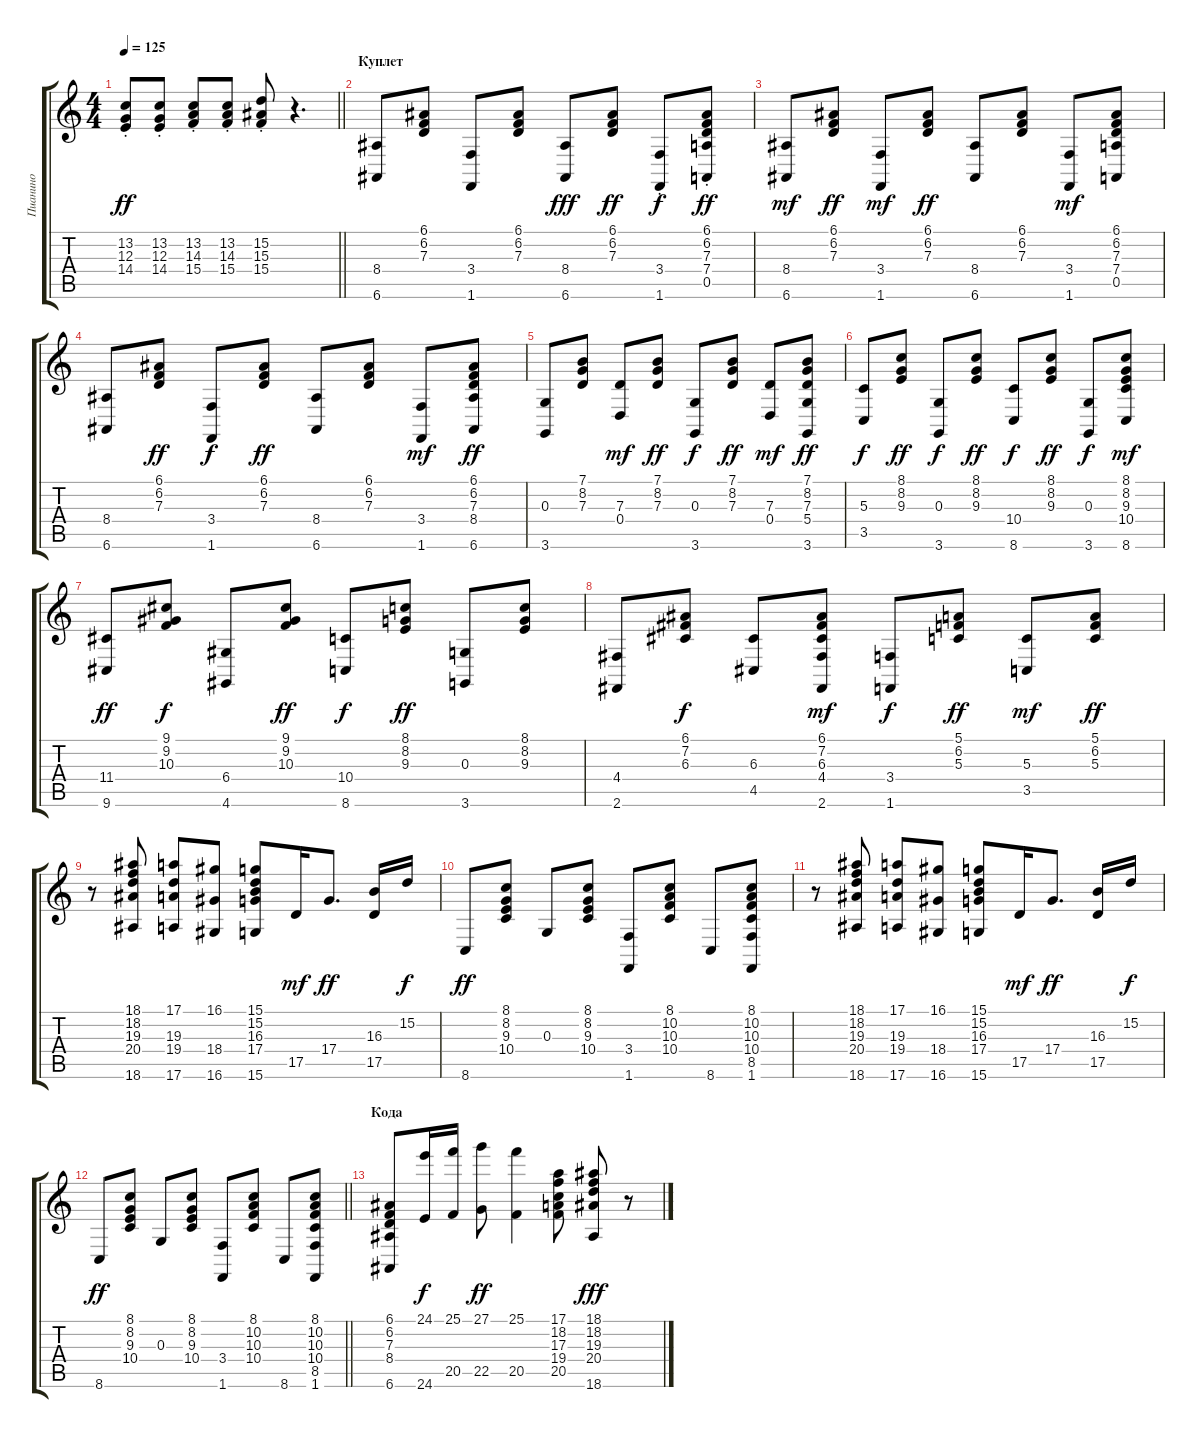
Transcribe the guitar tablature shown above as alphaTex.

\track ("Пианино" "Пианино") {instrument brightacousticpiano}
\staff {score tabs}
\tuning (E4 B3 G3 D3 A2 E2) {hide}
\ts (4 4)
\tempo 125
\clef g2
\barLineRight lightlight
\ks c
(13.2{st} 12.3{st} 14.4{st}).8{dy ff} (13.2{st} 12.3{st} 14.4{st}).8 (13.2{st} 14.3{st} 15.4{st}).8 (13.2{st} 14.3{st} 15.4{st}).8 (15.2{st} 15.3{st} 15.4{st}).8 r.4{d} |
\section ("" "Куплет")
(8.4 6.6).8 (6.1 6.2 7.3).8 (3.4 1.6).8 (6.1 6.2 7.3).8 (8.4 6.6).8{dy fff} (6.1 6.2 7.3).8{dy ff} (3.4{st} 1.6{st}).8{dy f} (6.1{st} 6.2{st} 7.3{st} 7.4{st} 0.5{st}).8{dy ff} |
(8.4 6.6).8{dy mf} (6.1 6.2 7.3).8{dy ff} (3.4 1.6).8{dy mf} (6.1 6.2 7.3).8{dy ff} (8.4 6.6).8 (6.1 6.2 7.3).8 (3.4 1.6).8{dy mf} (6.1 6.2 7.3 7.4 0.5).8 |
(8.4 6.6).8 (6.1 6.2 7.3).8{dy ff} (3.4 1.6).8{dy f} (6.1 6.2 7.3).8{dy ff} (8.4 6.6).8 (6.1 6.2 7.3).8 (3.4 1.6).8{dy mf} (6.1 6.2 7.3 8.4 6.6).8{dy ff} |
(0.3 3.6).8 (7.1 8.2 7.3).8 (7.3 0.4).8{dy mf} (7.1 8.2 7.3).8{dy ff} (0.3 3.6).8{dy f} (7.1 8.2 7.3).8{dy ff} (7.3 0.4).8{dy mf} (7.1 8.2 7.3 5.4 3.6).8{dy ff} |
(5.3 3.5).8{dy f} (8.1 8.2 9.3).8{dy ff} (0.3 3.6).8{dy f} (8.1 8.2 9.3).8{dy ff} (10.4 8.6).8{dy f} (8.1 8.2 9.3).8{dy ff} (0.3 3.6).8{dy f} (8.1 8.2 9.3 10.4 8.6).8{dy mf} |
(11.4 9.6).8{dy ff} (9.1 9.2 10.3).8{dy f} (6.4 4.6).8 (9.1 9.2 10.3).8{dy ff} (10.4 8.6).8{dy f} (8.1 8.2 9.3).8{dy ff} (0.3 3.6).8 (8.1 8.2 9.3).8 |
(4.4 2.6).8 (6.1 7.2 6.3).8{dy f} (6.3 4.5).8 (6.1 7.2 6.3 4.4 2.6).8{dy mf} (3.4 1.6).8{dy f} (5.1 6.2 5.3).8{dy ff} (5.3 3.5).8{dy mf} (5.1 6.2 5.3).8{dy ff} |
r.8 (18.1 18.2 19.3 20.4 18.6).8 (17.1 19.3 19.4 17.6).8 (16.1 18.4 16.6).8 (15.1 15.2 16.3 17.4 15.6).8 17.5.16{dy mf} 17.4.8{d dy ff} (16.3 17.5).16 15.2.16{dy f} |
8.6.8{dy ff} (8.1 8.2 9.3 10.4).8 0.3.8 (8.1 8.2 9.3 10.4).8 (3.4 1.6).8 (8.1 10.2 10.3 10.4).8 8.6.8 (8.1 10.2 10.3 10.4 8.5 1.6).8 |
r.8 (18.1 18.2 19.3 20.4 18.6).8 (17.1 19.3 19.4 17.6).8 (16.1 18.4 16.6).8 (15.1 15.2 16.3 17.4 15.6).8 17.5.16{dy mf} 17.4.8{d dy ff} (16.3 17.5).16 15.2.16{dy f} |
\barLineRight lightlight
8.6.8{dy ff} (8.1 8.2 9.3 10.4).8 0.3.8 (8.1 8.2 9.3 10.4).8 (3.4 1.6).8 (8.1 10.2 10.3 10.4).8 8.6.8 (8.1 10.2 10.3 10.4 8.5 1.6).8 |
\section ("" "Кода")
(6.1 6.2 7.3 8.4 6.6).8 (24.1 24.6).16{dy f} (25.1 20.5).16 (27.1 22.5).8{dy ff} (25.1 20.5).4 (17.1 18.2 17.3 19.4 20.5).8 (18.1 18.2 19.3 20.4 18.6).8{dy fff} r.8
